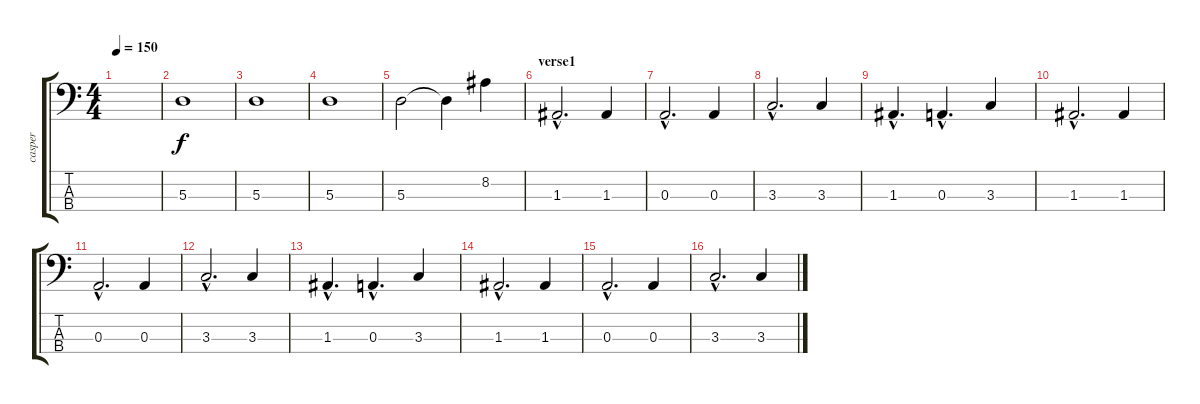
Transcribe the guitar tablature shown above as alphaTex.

\track ("casper" "casper") {instrument electricbasspick}
\staff {score tabs}
\tuning (G2 D2 A1 E1) {hide}
\ts (4 4)
\tempo 150
\clef f4
\ks c
|
5.3.1 |
5.3.1 |
5.3.1 |
5.3.2 5.3{t}.4 8.2.4 |
\section ("" "verse1")
1.3{hac}.2{d} 1.3.4 |
0.3{hac}.2{d} 0.3.4 |
3.3{hac}.2{d} 3.3.4 |
1.3{hac}.4{d} 0.3{hac}.4{d} 3.3.4 |
1.3{hac}.2{d} 1.3.4 |
0.3{hac}.2{d} 0.3.4 |
3.3{hac}.2{d} 3.3.4 |
1.3{hac}.4{d} 0.3{hac}.4{d} 3.3.4 |
1.3{hac}.2{d} 1.3.4 |
0.3{hac}.2{d} 0.3.4 |
3.3{hac}.2{d} 3.3.4
